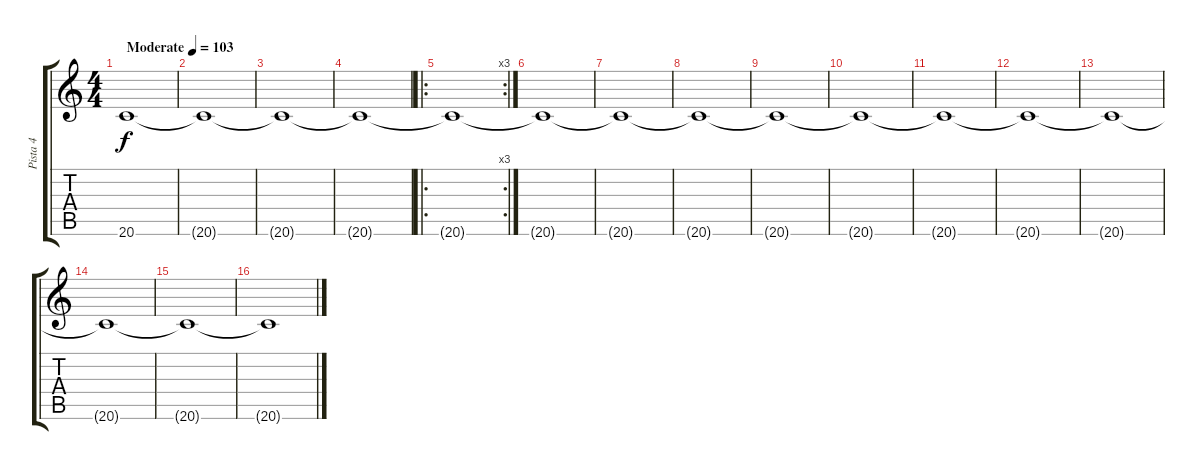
\track ("Pista 4" "Pista 4") {instrument applause}
\staff {score tabs}
\tuning (E4 B3 G3 D3 A2 E2) {hide}
\ts (4 4)
\tempo (103 "Moderate")
\clef g2
\ks c
20.6.1{dy f instrument applause} |
20.6{t}.1 |
20.6{t}.1 |
20.6{t}.1 |
\ro
\rc 3
20.6{t}.1 |
20.6{t}.1 |
20.6{t}.1 |
20.6{t}.1 |
20.6{t}.1 |
20.6{t}.1 |
20.6{t}.1 |
20.6{t}.1 |
20.6{t}.1 |
20.6{t}.1 |
20.6{t}.1 |
20.6{t}.1
